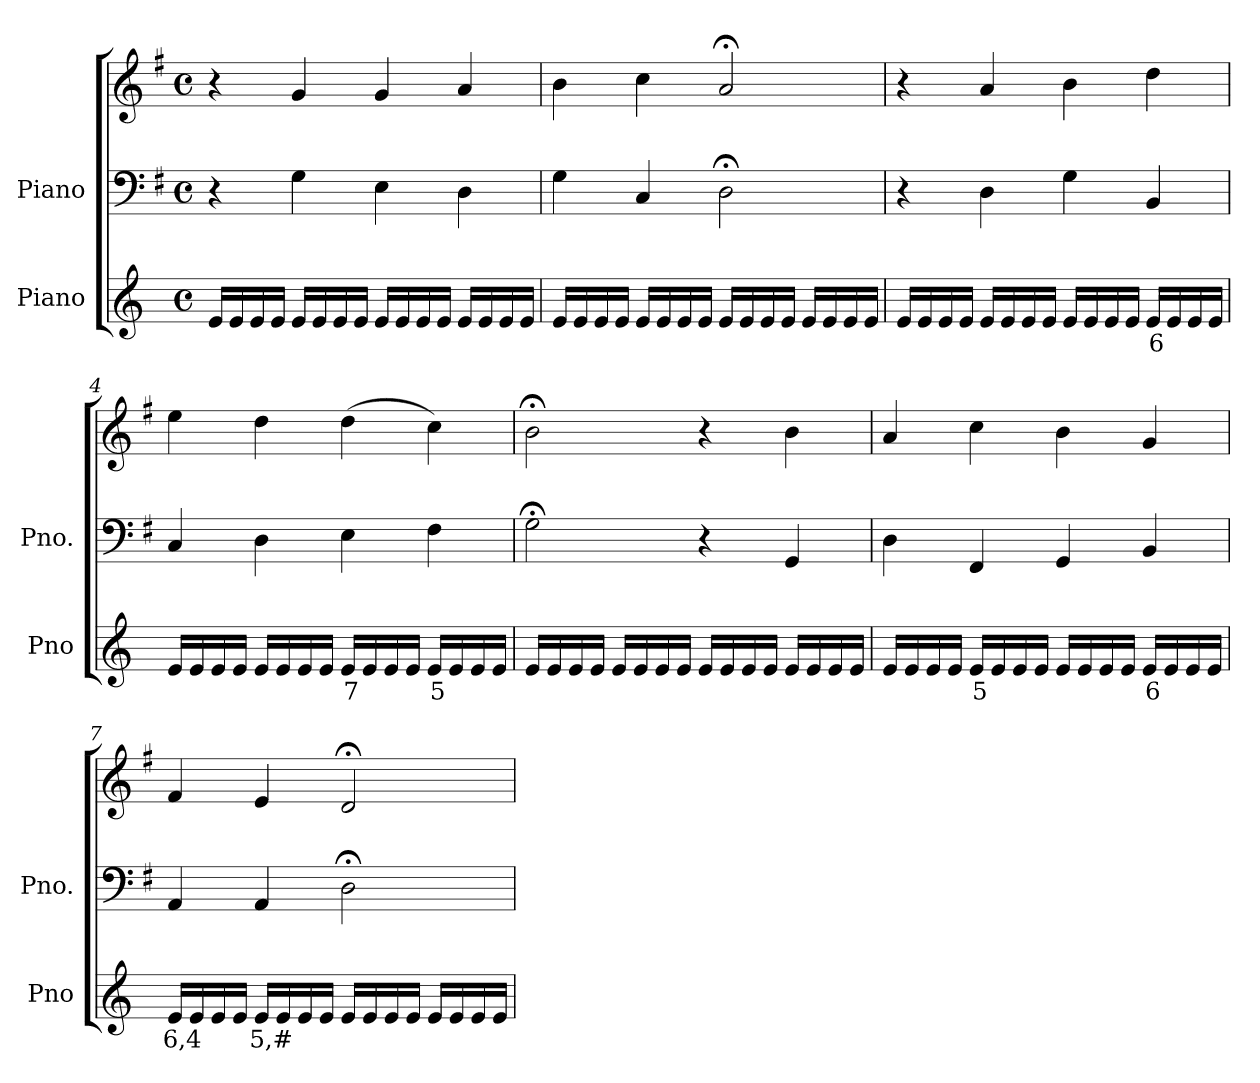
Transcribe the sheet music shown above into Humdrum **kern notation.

**kern	**text	**kern	**kern
*part2	*part2	*part1	*part1
*staff3	*staff3	*staff2	*staff1
*I"Piano	*	*I"Piano	*
*I'Pno	*	*I'Pno.	*
*clefG2	*	*clefF4	*clefG2
*k[]	*	*k[f#]	*k[f#]
*M4/4	*	*M4/4	*M4/4
*met(c)	*	*met(c)	*met(c)
=1	=1	=1	=1
16e/LL	.	4r	4r
16e/	.	.	.
16e/	.	.	.
16e/JJ	.	.	.
16e/LL	.	4G\	4g/
16e/	.	.	.
16e/	.	.	.
16e/JJ	.	.	.
16e/LL	.	4E\	4g/
16e/	.	.	.
16e/	.	.	.
16e/JJ	.	.	.
16e/LL	.	4D\	4a/
16e/	.	.	.
16e/	.	.	.
16e/JJ	.	.	.
=2	=2	=2	=2
16e/LL	.	4G\	4b\
16e/	.	.	.
16e/	.	.	.
16e/JJ	.	.	.
16e/LL	.	4C/	4cc\
16e/	.	.	.
16e/	.	.	.
16e/JJ	.	.	.
16e/LL	.	2D;<\	2a;</
16e/	.	.	.
16e/	.	.	.
16e/JJ	.	.	.
16e/LL	.	.	.
16e/	.	.	.
16e/	.	.	.
16e/JJ	.	.	.
=3	=3	=3	=3
16e/LL	.	4r	4r
16e/	.	.	.
16e/	.	.	.
16e/JJ	.	.	.
16e/LL	.	4D\	4a/
16e/	.	.	.
16e/	.	.	.
16e/JJ	.	.	.
16e/LL	.	4G\	4b\
16e/	.	.	.
16e/	.	.	.
16e/JJ	.	.	.
!	!LO:LY:b	!	!
16e/LL	6	4BB/	4dd\
16e/	.	.	.
16e/	.	.	.
16e/JJ	.	.	.
=4	=4	=4	=4
16e/LL	.	4C/	4ee\
16e/	.	.	.
16e/	.	.	.
16e/JJ	.	.	.
16e/LL	.	4D\	4dd\
16e/	.	.	.
16e/	.	.	.
16e/JJ	.	.	.
!	!LO:LY:b	!	!
16e/LL	7	4E\	(>4dd\
16e/	.	.	.
16e/	.	.	.
16e/JJ	.	.	.
!	!LO:LY:b	!	!
16e/LL	5	4F#\	4cc\)
16e/	.	.	.
16e/	.	.	.
16e/JJ	.	.	.
=5	=5	=5	=5
16e/LL	.	2G;<\	2b;<\
16e/	.	.	.
16e/	.	.	.
16e/JJ	.	.	.
16e/LL	.	.	.
16e/	.	.	.
16e/	.	.	.
16e/JJ	.	.	.
16e/LL	.	4r	4r
16e/	.	.	.
16e/	.	.	.
16e/JJ	.	.	.
16e/LL	.	4GG/	4b\
16e/	.	.	.
16e/	.	.	.
16e/JJ	.	.	.
=6	=6	=6	=6
16e/LL	.	4D\	4a/
16e/	.	.	.
16e/	.	.	.
16e/JJ	.	.	.
!	!LO:LY:b	!	!
16e/LL	5	4FF#/	4cc\
16e/	.	.	.
16e/	.	.	.
16e/JJ	.	.	.
16e/LL	.	4GG/	4b\
16e/	.	.	.
16e/	.	.	.
16e/JJ	.	.	.
!	!LO:LY:b	!	!
16e/LL	6	4BB/	4g/
16e/	.	.	.
16e/	.	.	.
16e/JJ	.	.	.
=7	=7	=7	=7
!	!LO:LY:b	!	!
16e/LL	6,4	4AA/	4f#/
16e/	.	.	.
16e/	.	.	.
16e/JJ	.	.	.
!	!LO:LY:b	!	!
16e/LL	5,#	4AA/	4e/
16e/	.	.	.
16e/	.	.	.
16e/JJ	.	.	.
16e/LL	.	2D;<\	2d;</
16e/	.	.	.
16e/	.	.	.
16e/JJ	.	.	.
16e/LL	.	.	.
16e/	.	.	.
16e/	.	.	.
16e/JJ	.	.	.
=	=	=	=
*-	*-	*-	*-
